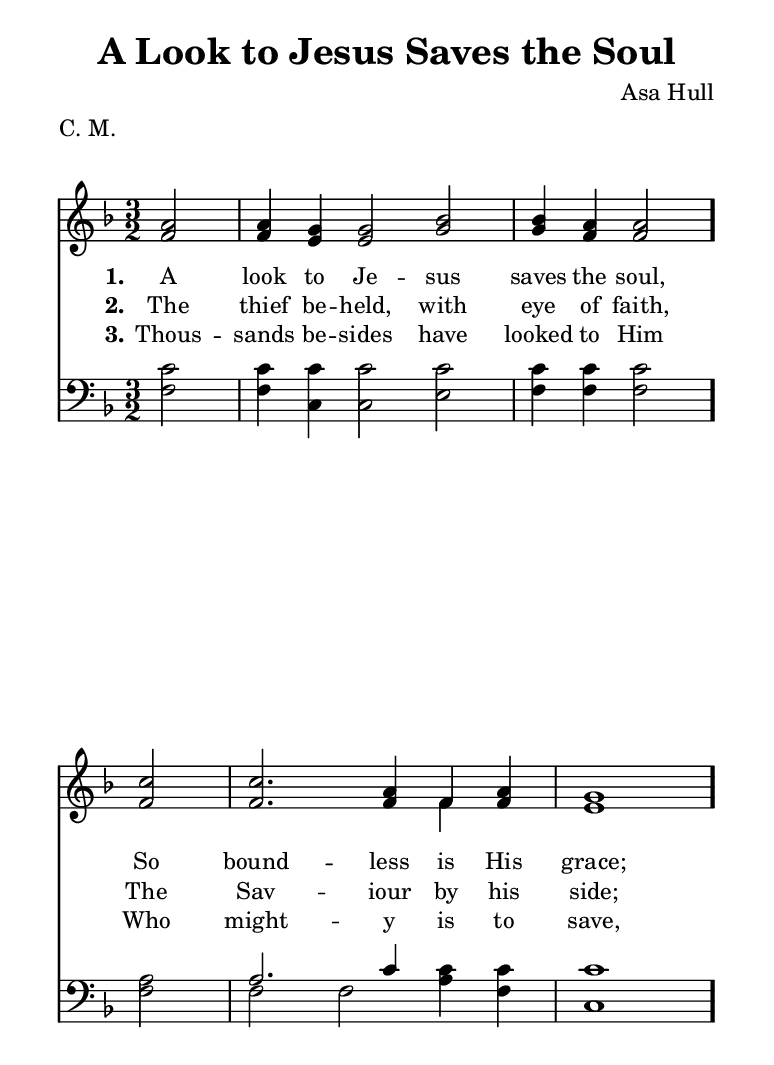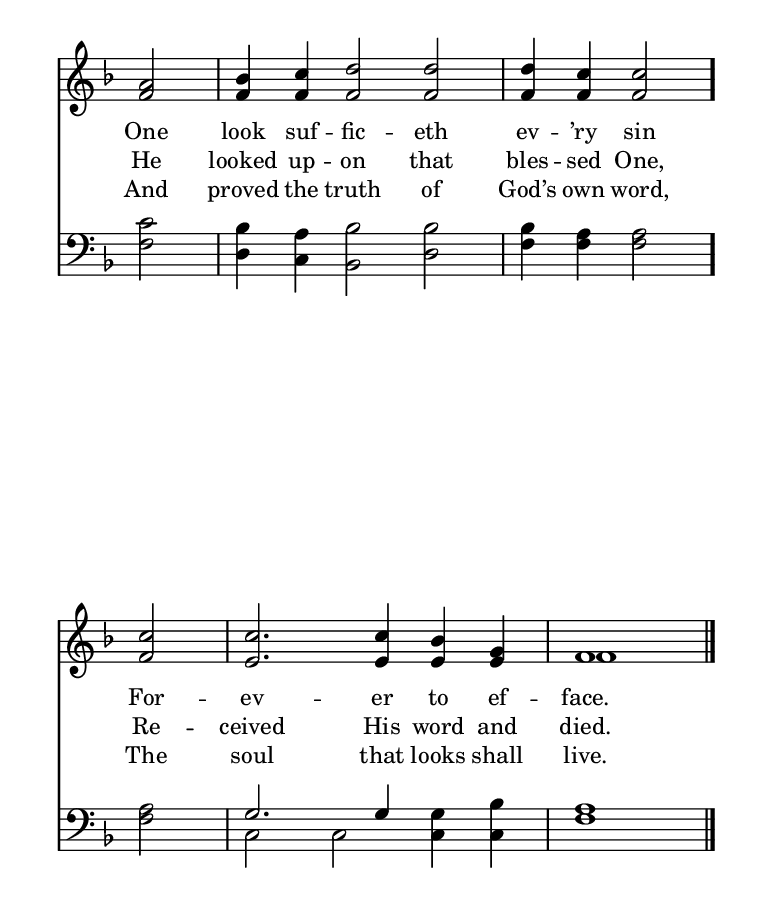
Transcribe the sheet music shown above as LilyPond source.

\include "common/global.ily"
\paper {
  \include "common/paper.ily"
  ragged-last-bottom = ##t
  system-count = #(cond (is-eogsized 2) (#t #f))
  system-system-spacing.padding = 11
}

\header{
  hymnnumber = "66"
  title = "A Look to Jesus Saves the Soul"
  tunename = "Remember Me"
  meter = "C. M."
  poet = ""
  composer = "Asa Hull"
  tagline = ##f
}

% for fermata in MIDI
ta = { \tempo 4=120 }
tb = { \tempo 4=60  }

patternAA = { c2 | c4 c4 c2 c2 | c4 c4 c2 }
patternBA = { c2 | c2. c4 c4 c4 | c1 }
patternBB = { c2 | c2 c2 c4 c4 | c1 }

global = {
  \include "common/overrides.ily"
  \override Staff.TimeSignature.style = #'numbered
  \time 3/2
  \override Score.MetronomeMark.transparent = ##t % hide all fermata changes too
  \ta
  \key f \major
  \partial 2
  \autoBeamOff
}

notesSoprano = {
\global
\relative c'' {

  \changePitch \patternAA { a | a g g bes | bes a a }
  \changePitch \patternBA { c |  c a f a | g }
  \changePitch \patternAA { a | bes c d d | d c c }
  \changePitch \patternBA { c | c c bes g | f }

  \bar "|."

}
}

notesAlto = {
\global
\relative e' {

  \changePitch \patternAA { f | f e e g | g f f }
  \changePitch \patternBA { f | f f f f | e }
  \changePitch \patternAA { f | f f f f | f f f }
  \changePitch \patternBA { f | e e e e | f }

}
}

notesTenor = {
\global
\relative a {

  \changePitch \patternAA { c | c c c c | c c c }
  \changePitch \patternBA { a | a c c c | c }
  \changePitch \patternAA { c | bes a bes bes | bes a a }
  \changePitch \patternBA { a | g g g bes | a }

}
}

notesBass = {
\global
\relative f {

  \changePitch \patternAA { f | f c c e | f f f }
  \changePitch \patternBB { f | f f a f | c }
  \changePitch \patternAA { f | d c bes d | f f f }
  \changePitch \patternBB { f | c c c c | f }

}
}

wordsA = \lyricmode {
\set stanza = "1."

A look to Je -- sus saves the soul, \bar "."
So bound -- less is His grace; \bar "." \break % comma appears in original after "boundless"
One look suf -- fic -- eth ev -- ’ry sin \bar "."
For -- ev -- er to ef -- face. \bar "." \break

}

wordsB = \lyricmode {
\set stanza = "2."

The thief be -- held, with eye of faith,
The Sav -- iour by his side;
He looked up -- on that bles -- sed One,
Re -- ceived His word and died.

}

wordsC = \lyricmode {
\set stanza = "3."

Thous -- sands be -- sides have looked to Him
Who might -- y is to save,
And proved the truth of God’s own word,
The soul that looks shall live.

}

\score {
  \context ChoirStaff <<
    \context Staff = upper <<
      \set Staff.autoBeaming = ##f
      \set ChoirStaff.systemStartDelimiter = #'SystemStartBar
      \set ChoirStaff.printPartCombineTexts = ##f
      \partcombine #'(2 . 9) \notesSoprano \notesAlto
      \context NullVoice = sopranos { \voiceOne << \notesSoprano >> }
      \context NullVoice = altos { \voiceTwo << \notesAlto >> }
      \context Lyrics = one   \lyricsto sopranos \wordsA
      \context Lyrics = two   \lyricsto sopranos \wordsB
      \context Lyrics = three \lyricsto sopranos \wordsC
    >>
    \context Staff = men <<
      \set Staff.autoBeaming = ##f
      \clef bass
      \set ChoirStaff.printPartCombineTexts = ##f
      \partcombine #'(2 . 9) \notesTenor \notesBass
      \context NullVoice = tenors { \voiceOne << \notesTenor >> }
      \context NullVoice = basses { \voiceTwo << \notesBass >> }
    >>
  >>
  \layout {
    \include "common/layout.ily"
  }
  \midi{
    \include "common/midi.ily"
  }
}

\version "2.19.49"  % necessary for upgrading to future LilyPond versions.

% vi:set et ts=2 sw=2 ai nocindent syntax=lilypond:
